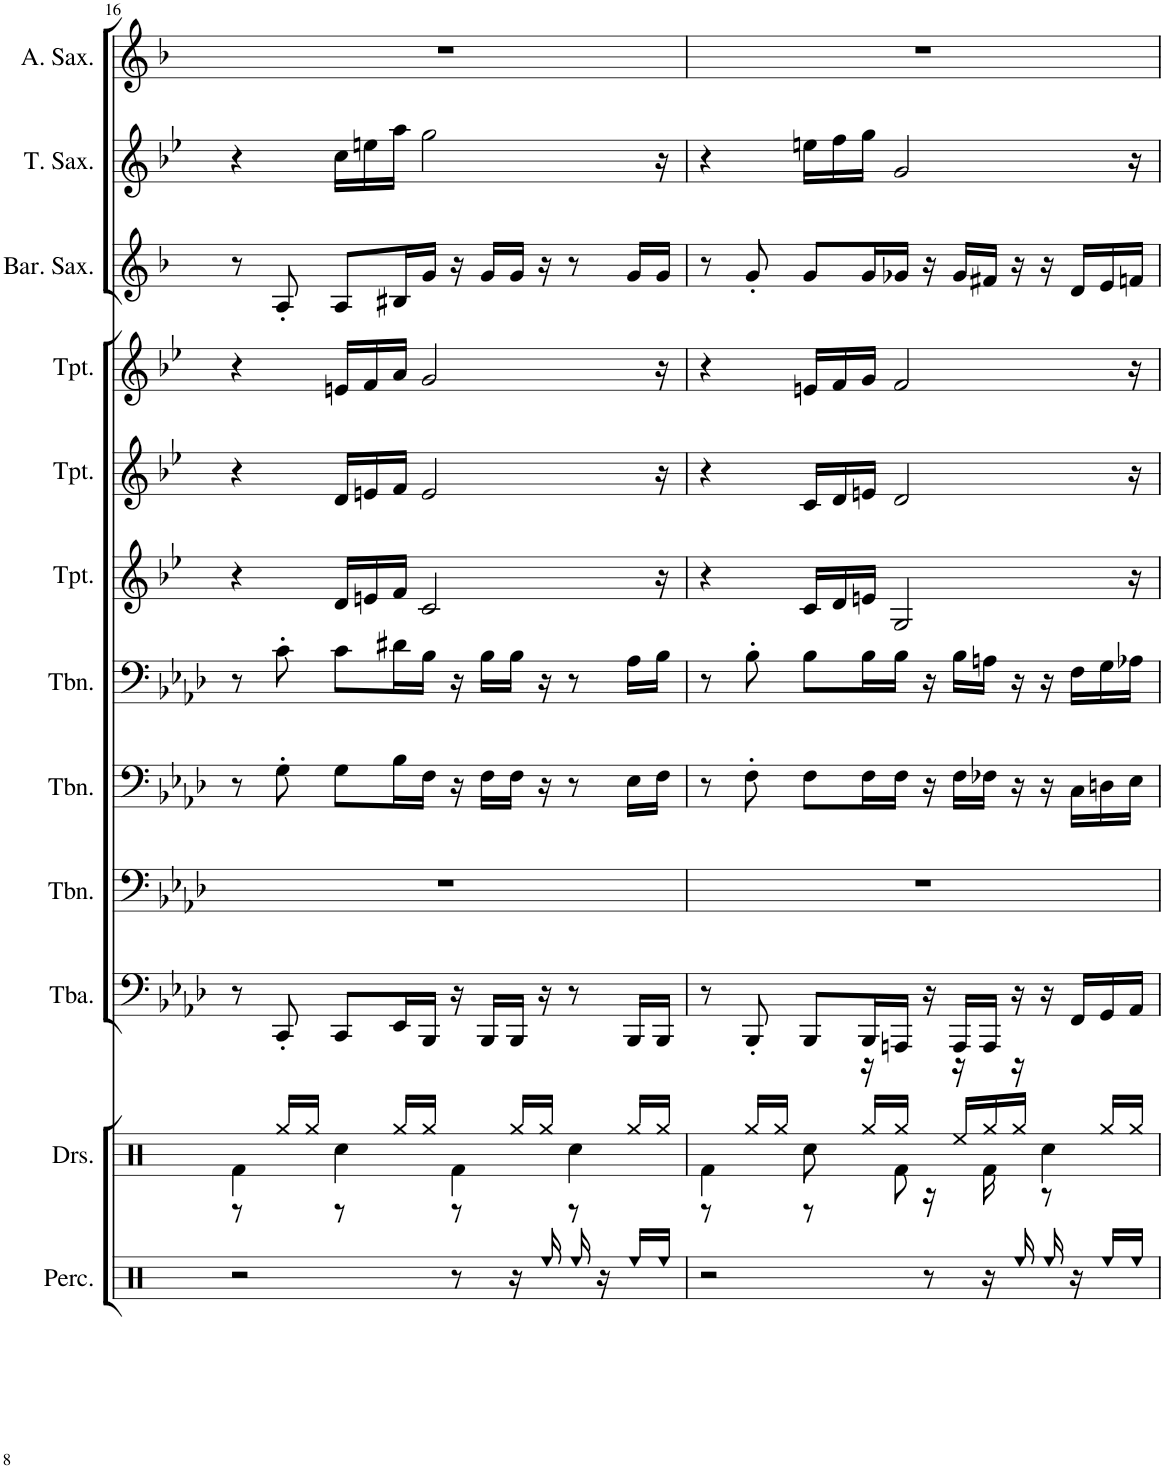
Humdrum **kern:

**kern	**kern	**kern	**kern	**kern	**kern	**kern	**kern	**kern	**kern	**kern	**kern
*part12	*part11	*part10	*part9	*part8	*part7	*part6	*part5	*part4	*part3	*part2	*part1
*staff12	*staff11	*staff10	*staff9	*staff8	*staff7	*staff6	*staff5	*staff4	*staff3	*staff2	*staff1
*I"Percussion	*I"Drumset	*I"Tuba	*I"Trombone	*I"Trombone	*I"Trombone	*I"Trumpet	*I"Trumpet	*I"Trumpet	*I"Baritone Saxophone	*I"Tenor Saxophone	*I"Alto Saxophone
*I'Perc.	*I'Drs.	*I'Tba.	*I'Tbn.	*I'Tbn.	*I'Tbn.	*I'Tpt.	*I'Tpt.	*I'Tpt.	*I'Bar. Sax.	*I'T. Sax.	*I'A. Sax.
!!LO:PB:g=z
*clefX	*clefX	*clefF4	*clefF4	*clefF4	*clefF4	*clefG2	*clefG2	*clefG2	*clefG2	*clefG2	*clefG2
*	*	*	*	*	*	*Trd1c2	*Trd1c2	*Trd1c2	*Trd12c21	*Trd8c14	*Trd5c9
*k[]	*k[]	*k[b-e-a-d-]	*k[b-e-a-d-]	*k[b-e-a-d-]	*k[b-e-a-d-]	*k[b-e-]	*k[b-e-]	*k[b-e-]	*k[b-]	*k[b-e-]	*k[b-]
*M4/4	*M4/4	*M4/4	*M4/4	*M4/4	*M4/4	*M4/4	*M4/4	*M4/4	*M4/4	*M4/4	*M4/4
=16	=16	=16	=16	=16	=16	=16	=16	=16	=16	=16	=16
*	*^	*	*	*	*	*	*	*	*	*	*
2r	4Rf\	8r	8r	1r	8r	8r	4r	4r	4r	8r	4r	1r
.	.	16Rgg/LL	8CC'/	.	8G'\	8c'\	.	.	.	8A'/	.	.
.	.	16Rgg/JJ	.	.	.	.	.	.	.	.	.	.
.	4Rcc\	8r	8CC/L	.	8G\L	8c\L	16d/LL	16d/LL	16en/LL	8A/L	16cc\LL	.
.	.	.	.	.	.	.	16en/	16en/	16f/	.	16een\	.
.	.	16Rgg/LL	16EE-/L	.	16B-\L	16d#X\L	16f/JJ	16f/JJ	16a/JJ	16B#X/L	16aa\JJ	.
.	.	16Rgg/JJ	16BBB-/JJ	.	16F\JJ	16B-\JJ	2c/	2e/	2g/	16g/JJ	2gg\	.
8r	4Rf\	8r	16r	.	16r	16r	.	.	.	16r	.	.
.	.	.	16BBB-/LL	.	16F\LL	16B-\LL	.	.	.	16g/LL	.	.
16r	.	16Rgg/LL	16BBB-/JJ	.	16F\JJ	16B-\JJ	.	.	.	16g/JJ	.	.
16Ree/	.	16Rgg/JJ	16r	.	16r	16r	.	.	.	16r	.	.
16Ree/	4Rcc\	8r	8r	.	8r	8r	.	.	.	8r	.	.
16r	.	.	.	.	.	.	.	.	.	.	.	.
16Ree/LL	.	16Rgg/LL	16BBB-/LL	.	16E-\LL	16A-\LL	.	.	.	16g/LL	.	.
16Ree/JJ	.	16Rgg/JJ	16BBB-/JJ	.	16F\JJ	16B-\JJ	16r	16r	16r	16g/JJ	16r	.
=17	=17	=17	=17	=17	=17	=17	=17	=17	=17	=17	=17	=17
2r	4Rf\	8r	8r	1r	8r	8r	4r	4r	4r	8r	4r	1r
.	.	16Rgg/LL	8BBB-'/	.	8F'\	8B-'\	.	.	.	8g'/	.	.
.	.	16Rgg/JJ	.	.	.	.	.	.	.	.	.	.
.	8Rcc\	8r	8BBB-/L	.	8F\L	8B-\L	16c/LL	16c/LL	16en/LL	8g/L	16een\LL	.
.	.	.	.	.	.	.	16d/	16d/	16f/	.	16ff\	.
.	16r	16Rgg/LL	16BBB-/L	.	16F\L	16B-\L	16en/JJ	16en/JJ	16g/JJ	16g/L	16gg\JJ	.
.	8Rf\	16Rgg/JJ	16AAAn/JJ	.	16F\JJ	16B-\JJ	2G/	2d/	2f/	16g-X/JJ	2g/	.
8r	.	16r	16r	.	16r	16r	.	.	.	16r	.	.
.	16r	16Ree/LL	16AAA/LL	.	16F\LL	16B-\LL	.	.	.	16g-/LL	.	.
16r	16Rf\	16Rgg/	16AAA/JJ	.	16F-X\JJ	16An\JJ	.	.	.	16f#X/JJ	.	.
16Ree/	16r	16Rgg/JJ	16r	.	16r	16r	.	.	.	16r	.	.
16Ree/	4Rcc\	8r	16r	.	16r	16r	.	.	.	16r	.	.
16r	.	.	16FF/LL	.	16C\LL	16F\LL	.	.	.	16d/LL	.	.
16Ree/LL	.	16Rgg/LL	16GG/	.	16Dn\	16G\	.	.	.	16e/	.	.
16Ree/JJ	.	16Rgg/JJ	16AA-/JJ	.	16E-\JJ	16A-X\JJ	16r	16r	16r	16fn/JJ	16r	.
*	*v	*v	*	*	*	*	*	*	*	*	*	*
=	=	=	=	=	=	=	=	=	=	=	=
*-	*-	*-	*-	*-	*-	*-	*-	*-	*-	*-	*-
